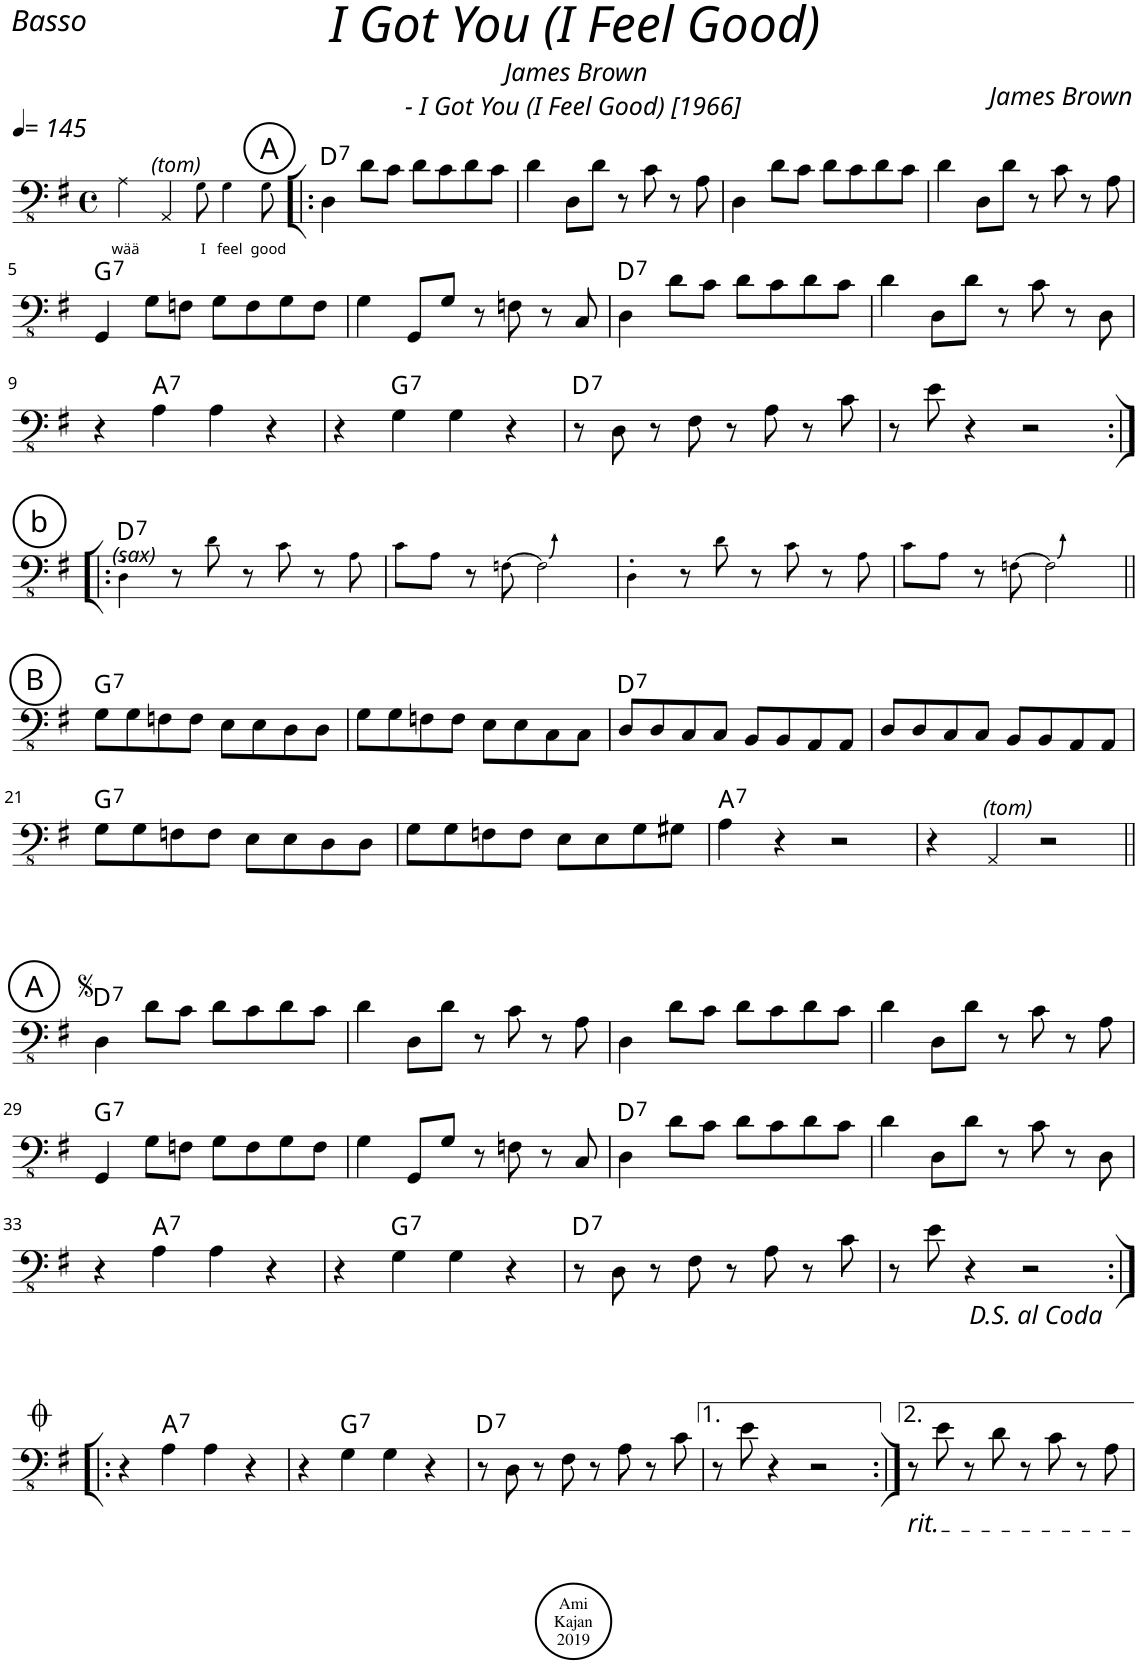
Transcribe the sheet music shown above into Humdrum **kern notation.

**kern	**text	**harte
*part1	*part1	*part1
*staff1	*staff1	*
*I"Piano	*	*
*I'Pno.	*	*
*clefFv4	*	*
*k[f#]	*	*
*M4/4	*	*
*met(c)	*	*
*MM145	*	*
=	=	=
!	!LO:LY:b	!
4AA!\	wää	.
!LO:TX:a:i:t=(tom)	!	!
4AAA!/	.	.
!	!LO:LY:b	!
8GG!\	I	.
!	!LO:LY:b	!
4GG!\	feel	.
!	!LO:LY:b	!
8GG!\	good	.
!!LO:REH:place=s1:a:cj:enc=circle:fs=14:t=A
=1!|:	=1!|:	=1!|:
!	!	!LO:H:kt=7
4DD\	.	D:7
8D\L	.	.
8C\J	.	.
8D\L	.	.
8C\	.	.
8D\	.	.
8C\J	.	.
=2	=2	=2
4D\	.	.
8DD\L	.	.
8D\J	.	.
8r	.	.
8C\	.	.
8r	.	.
8AA\	.	.
=3	=3	=3
4DD\	.	.
8D\L	.	.
8C\J	.	.
8D\L	.	.
8C\	.	.
8D\	.	.
8C\J	.	.
=4	=4	=4
4D\	.	.
8DD\L	.	.
8D\J	.	.
8r	.	.
8C\	.	.
8r	.	.
8AA\	.	.
!!LO:LB:g=z
=5	=5	=5
!	!	!LO:H:kt=7
4GGG/	.	G:7
8GG\L	.	.
8FFn\J	.	.
8GG\L	.	.
8FF\	.	.
8GG\	.	.
8FF\J	.	.
=6	=6	=6
4GG\	.	.
8GGG/L	.	.
8GG/J	.	.
8r	.	.
8FFn\	.	.
8r	.	.
8CC/	.	.
=7	=7	=7
!	!	!LO:H:kt=7
4DD\	.	D:7
8D\L	.	.
8C\J	.	.
8D\L	.	.
8C\	.	.
8D\	.	.
8C\J	.	.
=8	=8	=8
4D\	.	.
8DD\L	.	.
8D\J	.	.
8r	.	.
8C\	.	.
8r	.	.
8DD\	.	.
!!LO:LB:g=z
=9	=9	=9
4r	.	.
!	!	!LO:H:kt=7
4AA\	.	A:7
4AA\	.	.
4r	.	.
=10	=10	=10
4r	.	.
!	!	!LO:H:kt=7
4GG\	.	G:7
4GG\	.	.
4r	.	.
=11	=11	=11
!	!	!LO:H:kt=7
8r	.	D:7
8DD\	.	.
8r	.	.
8FF#\	.	.
8r	.	.
8AA\	.	.
8r	.	.
8C\	.	.
=12	=12	=12
8r	.	.
8E\	.	.
4r	.	.
2r	.	.
!!LO:LB:g=z
!!LO:REH:place=s1:a:cj:enc=circle:fs=14:t=b
=13:|!|:	=13:|!|:	=13:|!|:
!LO:TX:a:i:t=(sax)	!	!LO:H:kt=7
4DD'!\	.	D:7
8r	.	.
8D!\	.	.
8r	.	.
8C!\	.	.
8r	.	.
8AA!\	.	.
=14	=14	=14
8C!\L	.	.
8AA!\J	.	.
8r	.	.
[8FFn!\	.	.
2FF!\]	.	.
=15	=15	=15
4DD'!\	.	.
8r	.	.
8D!\	.	.
8r	.	.
8C!\	.	.
8r	.	.
8AA!\	.	.
=16	=16	=16
8C!\L	.	.
8AA!\J	.	.
8r	.	.
[8FFn!\	.	.
2FF!\]	.	.
!!LO:LB:g=z
!!LO:REH:place=s1:a:cj:enc=circle:fs=14:t=B
=17||	=17||	=17||
!	!	!LO:H:kt=7
8GG\L	.	G:7
8GG\	.	.
8FFn\	.	.
8FF\J	.	.
8EE\L	.	.
8EE\	.	.
8DD\	.	.
8DD\J	.	.
=18	=18	=18
8GG\L	.	.
8GG\	.	.
8FFn\	.	.
8FF\J	.	.
8EE\L	.	.
8EE\	.	.
8CC\	.	.
8CC\J	.	.
=19	=19	=19
!	!	!LO:H:kt=7
8DD/L	.	D:7
8DD/	.	.
8CC/	.	.
8CC/J	.	.
8BBB/L	.	.
8BBB/	.	.
8AAA/	.	.
8AAA/J	.	.
=20	=20	=20
8DD/L	.	.
8DD/	.	.
8CC/	.	.
8CC/J	.	.
8BBB/L	.	.
8BBB/	.	.
8AAA/	.	.
8AAA/J	.	.
!!LO:LB:g=z
=21	=21	=21
!	!	!LO:H:kt=7
8GG\L	.	G:7
8GG\	.	.
8FFn\	.	.
8FF\J	.	.
8EE\L	.	.
8EE\	.	.
8DD\	.	.
8DD\J	.	.
=22	=22	=22
8GG\L	.	.
8GG\	.	.
8FFn\	.	.
8FF\J	.	.
8EE\L	.	.
8EE\	.	.
8GG\	.	.
8GG#X\J	.	.
=23	=23	=23
!	!	!LO:H:kt=7
4AA\	.	A:7
4r	.	.
2r	.	.
=24	=24	=24
4r	.	.
!LO:TX:a:i:t=(tom)	!	!
4AAA!/	.	.
2r	.	.
!!LO:LB:g=z
!!LO:REH:place=s1:a:cj:enc=circle:fs=14:t=A
=25||	=25||	=25||
!	!	!LO:H:kt=7
4DD\	.	D:7
8D\L	.	.
8C\J	.	.
8D\L	.	.
8C\	.	.
8D\	.	.
8C\J	.	.
=26	=26	=26
4D\	.	.
8DD\L	.	.
8D\J	.	.
8r	.	.
8C\	.	.
8r	.	.
8AA\	.	.
=27	=27	=27
4DD\	.	.
8D\L	.	.
8C\J	.	.
8D\L	.	.
8C\	.	.
8D\	.	.
8C\J	.	.
=28	=28	=28
4D\	.	.
8DD\L	.	.
8D\J	.	.
8r	.	.
8C\	.	.
8r	.	.
8AA\	.	.
!!LO:LB:g=z
=29	=29	=29
!	!	!LO:H:kt=7
4GGG/	.	G:7
8GG\L	.	.
8FFn\J	.	.
8GG\L	.	.
8FF\	.	.
8GG\	.	.
8FF\J	.	.
=30	=30	=30
4GG\	.	.
8GGG/L	.	.
8GG/J	.	.
8r	.	.
8FFn\	.	.
8r	.	.
8CC/	.	.
=31	=31	=31
!	!	!LO:H:kt=7
4DD\	.	D:7
8D\L	.	.
8C\J	.	.
8D\L	.	.
8C\	.	.
8D\	.	.
8C\J	.	.
=32	=32	=32
4D\	.	.
8DD\L	.	.
8D\J	.	.
8r	.	.
8C\	.	.
8r	.	.
8DD\	.	.
!!LO:LB:g=z
=33	=33	=33
4r	.	.
!	!	!LO:H:kt=7
4AA\	.	A:7
4AA\	.	.
4r	.	.
=34	=34	=34
4r	.	.
!	!	!LO:H:kt=7
4GG\	.	G:7
4GG\	.	.
4r	.	.
=35	=35	=35
!	!	!LO:H:kt=7
8r	.	D:7
8DD\	.	.
8r	.	.
8FF#\	.	.
8r	.	.
8AA\	.	.
8r	.	.
8C\	.	.
=36	=36	=36
8r	.	.
8E\	.	.
4r	.	.
2r	.	.
!!LO:LB:g=z
=37:|!|:	=37:|!|:	=37:|!|:
4r	.	.
!	!	!LO:H:kt=7
4AA\	.	A:7
4AA\	.	.
4r	.	.
=38	=38	=38
4r	.	.
!	!	!LO:H:kt=7
4GG\	.	G:7
4GG\	.	.
4r	.	.
=39	=39	=39
!	!	!LO:H:kt=7
8r	.	D:7
8DD\	.	.
8r	.	.
8FF#\	.	.
8r	.	.
8AA\	.	.
8r	.	.
8C\	.	.
=40	=40	=40
8r	.	.
8E\	.	.
4r	.	.
2r	.	.
=41:|!	=41:|!	=41:|!
!LO:TX:b:i:t=rit.	!	!
8r	.	.
8E\	.	.
8r	.	.
8D\	.	.
8r	.	.
8C\	.	.
8r	.	.
8AA\	.	.
=	=	=
*-	*-	*-
